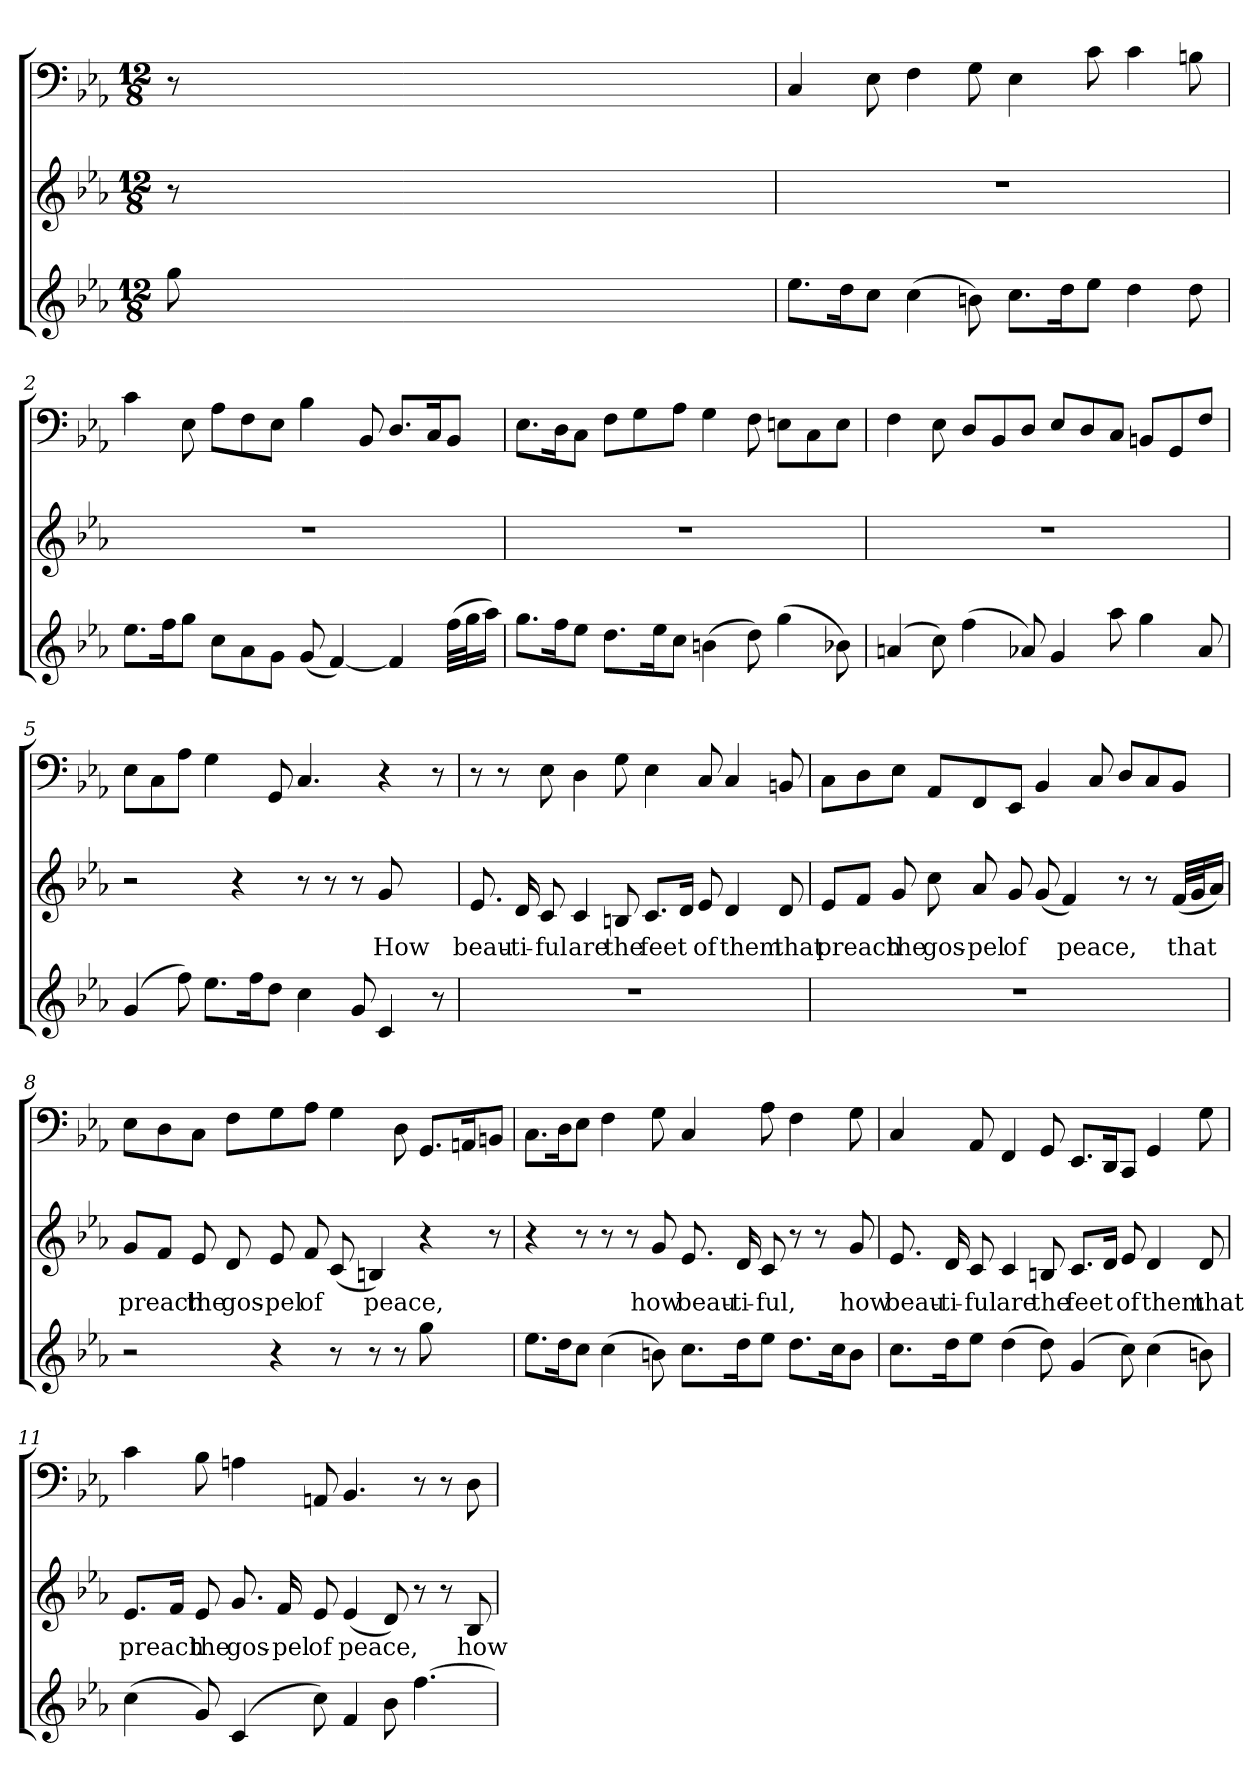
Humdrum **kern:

**kern	**kern	**text	**kern
*part3	*part2	*part2	*part1
*staff3	*staff2	*staff2	*staff1
*clefG2	*clefG2	*	*clefF4
*k[b-e-a-]	*k[b-e-a-]	*	*k[b-e-a-]
*c:	*c:	*	*c:
*M12/8	*M12/8	*	*M12/8
=	=	=	=
8gg\	8r	.	8r
2ryy	2ryy	.	2ryy
32ryy	32ryy	.	32ryy
32ryy	32ryy	.	32ryy
32ryy	32ryy	.	32ryy
32ryy	32ryy	.	32ryy
32ryy	32ryy	.	32ryy
32ryy	32ryy	.	32ryy
32ryy	32ryy	.	32ryy
32ryy	32ryy	.	32ryy
32ryy	32ryy	.	32ryy
32ryy	32ryy	.	32ryy
32ryy	32ryy	.	32ryy
32ryy	32ryy	.	32ryy
32ryy	32ryy	.	32ryy
32ryy	32ryy	.	32ryy
32ryy	32ryy	.	32ryy
32ryy	32ryy	.	32ryy
32ryy	32ryy	.	32ryy
32ryy	32ryy	.	32ryy
32ryy	32ryy	.	32ryy
32ryy	32ryy	.	32ryy
32ryy	32ryy	.	32ryy
32ryy	32ryy	.	32ryy
32ryy	32ryy	.	32ryy
32ryy	32ryy	.	32ryy
32ryy	32ryy	.	32ryy
32ryy	32ryy	.	32ryy
32ryy	32ryy	.	32ryy
32ryy	32ryy	.	32ryy
=1	=1	=1	=1
8.ee-\L	1.r	.	4C/
16dd\K	.	.	.
8cc\J	.	.	8E-\
(4cc\	.	.	4F\
8bn\)	.	.	8G\
8.cc\L	.	.	4E-\
16dd\K	.	.	.
8ee-\J	.	.	8c\
4dd\	.	.	4c\
8dd\	.	.	8Bn\
=2	=2	=2	=2
8.ee-\L	1.r	.	4c\
16ff\K	.	.	.
8gg\J	.	.	8E-\
8cc\L	.	.	8A-\L
8a-\	.	.	8F\
8g\J	.	.	8E-\J
(8g/	.	.	4B-\
[4f/)	.	.	.
.	.	.	8BB-/
4f/]	.	.	8.D/L
.	.	.	16C/K
(32ff\LLL	.	.	8BB-/J
32gg\J	.	.	.
16aa-\JJ)	.	.	.
=3	=3	=3	=3
8.gg\L	1.r	.	8.E-\L
16ff\K	.	.	16D\K
8ee-\J	.	.	8C\J
8.dd\L	.	.	8F\L
.	.	.	8G\
16ee-\K	.	.	.
8cc\J	.	.	8A-\J
(4bn\	.	.	4G\
8dd\)	.	.	8F\
(4gg\	.	.	8En\L
.	.	.	8C\
8b-X\)	.	.	8E\J
=4	=4	=4	=4
(4an/	1.r	.	4F\
8cc\)	.	.	8E-\
(4ff\	.	.	8D/L
.	.	.	8BB-/
8a-X/)	.	.	8D/J
4g/	.	.	8E-/L
.	.	.	8D/
8aa-\	.	.	8C/J
4gg\	.	.	8BBn/L
.	.	.	8GG/
8a-/	.	.	8F/J
=5	=5	=5	=5
(4g/	2r	.	8E-\L
.	.	.	8C\
8ff\)	.	.	8A-\J
8.ee-\L	.	.	4G\
.	4r	.	.
16ff\K	.	.	.
8dd\J	.	.	8GG/
4cc\	8r	.	4.C/
.	8r	.	.
8g/	8r	.	.
4c/	8g/	How	4r
.	4ryy	.	.
8r	.	.	8r
=6	=6	=6	=6
1.r	8.e-/	beau-	8r
.	.	.	8r
.	16d/	-ti-	.
.	8c/	-ful	8E-\
.	4c/	are	4D\
.	8Bn/	the	8G\
.	8.c/L	feet	4E-\
.	16d/Jk	.	.
.	8e-/	of	8C/
.	4d/	them	4C/
.	8d/	that	8BBn/
=7	=7	=7	=7
1.r	8e-/L	preach	8C\L
.	8f/J	.	8D\
.	8g/	the	8E-\J
.	8cc\	gos-	8AA-/L
.	8a-/	-pel	8FF/
.	8g/	of	8EE-/J
.	(8g/	.	4BB-/
.	4f/)	peace,	.
.	.	.	8C/
.	8r	.	8D/L
.	8r	.	8C/
.	(32f/LLL	that	8BB-/J
.	32g/J	.	.
.	16a-/JJ)	.	.
=8	=8	=8	=8
2r	8g/L	preach	8E-\L
.	8f/J	.	8D\
.	8e-/	the	8C\J
.	8d/	gos-	8F\L
4r	8e-/	-pel	8G\
.	8f/	of	8A-\J
8r	(8c/	.	4G\
8r	4Bn/)	peace,	.
8r	.	.	8D\
8gg\	4r	.	8.GG/L
4ryy	.	.	.
.	.	.	16AAn/K
.	8r	.	8BBn/J
=9	=9	=9	=9
8.ee-\L	4r	.	8.C\L
16dd\K	.	.	16D\K
8cc\J	8r	.	8E-\J
(4cc\	8r	.	4F\
.	8r	.	.
8bn\)	8g/	how	8G\
8.cc\L	8.e-/	beau-	4C/
16dd\K	16d/	-ti-	.
8ee-\J	8c/	-ful,	8A-\
8.dd\L	8r	.	4F\
.	8r	.	.
16cc\K	.	.	.
8b\J	8g/	how	8G\
=10	=10	=10	=10
8.cc\L	8.e-/	beau-	4C/
16dd\K	16d/	-ti-	.
8ee-\J	8c/	-ful	8AA-/
(4dd\	4c/	are	4FF/
8dd\)	8Bn/	the	8GG/
(4g/	8.c/L	feet	8.EE-/L
.	16d/Jk	.	16DD/K
8cc\)	8e-/	of	8CC/J
(4cc\	4d/	them	4GG/
8bn\)	8d/	that	8G\
=11	=11	=11	=11
(4cc\	8.e-/L	preach	4c\
.	16f/Jk	.	.
8g/)	8e-/	the	8B-\
(4c/	8.g/	gos-	4An\
.	16f/	-pel	.
8cc\)	8e-/	of	8AAn/
4f/	(4e-/	peace,	4.BB-/
8b-\	8d/)	.	.
[4.ff\	8r	.	8r
.	8r	.	8r
.	8B-/	how	8D\
=	=	=	=
*-	*-	*-	*-
